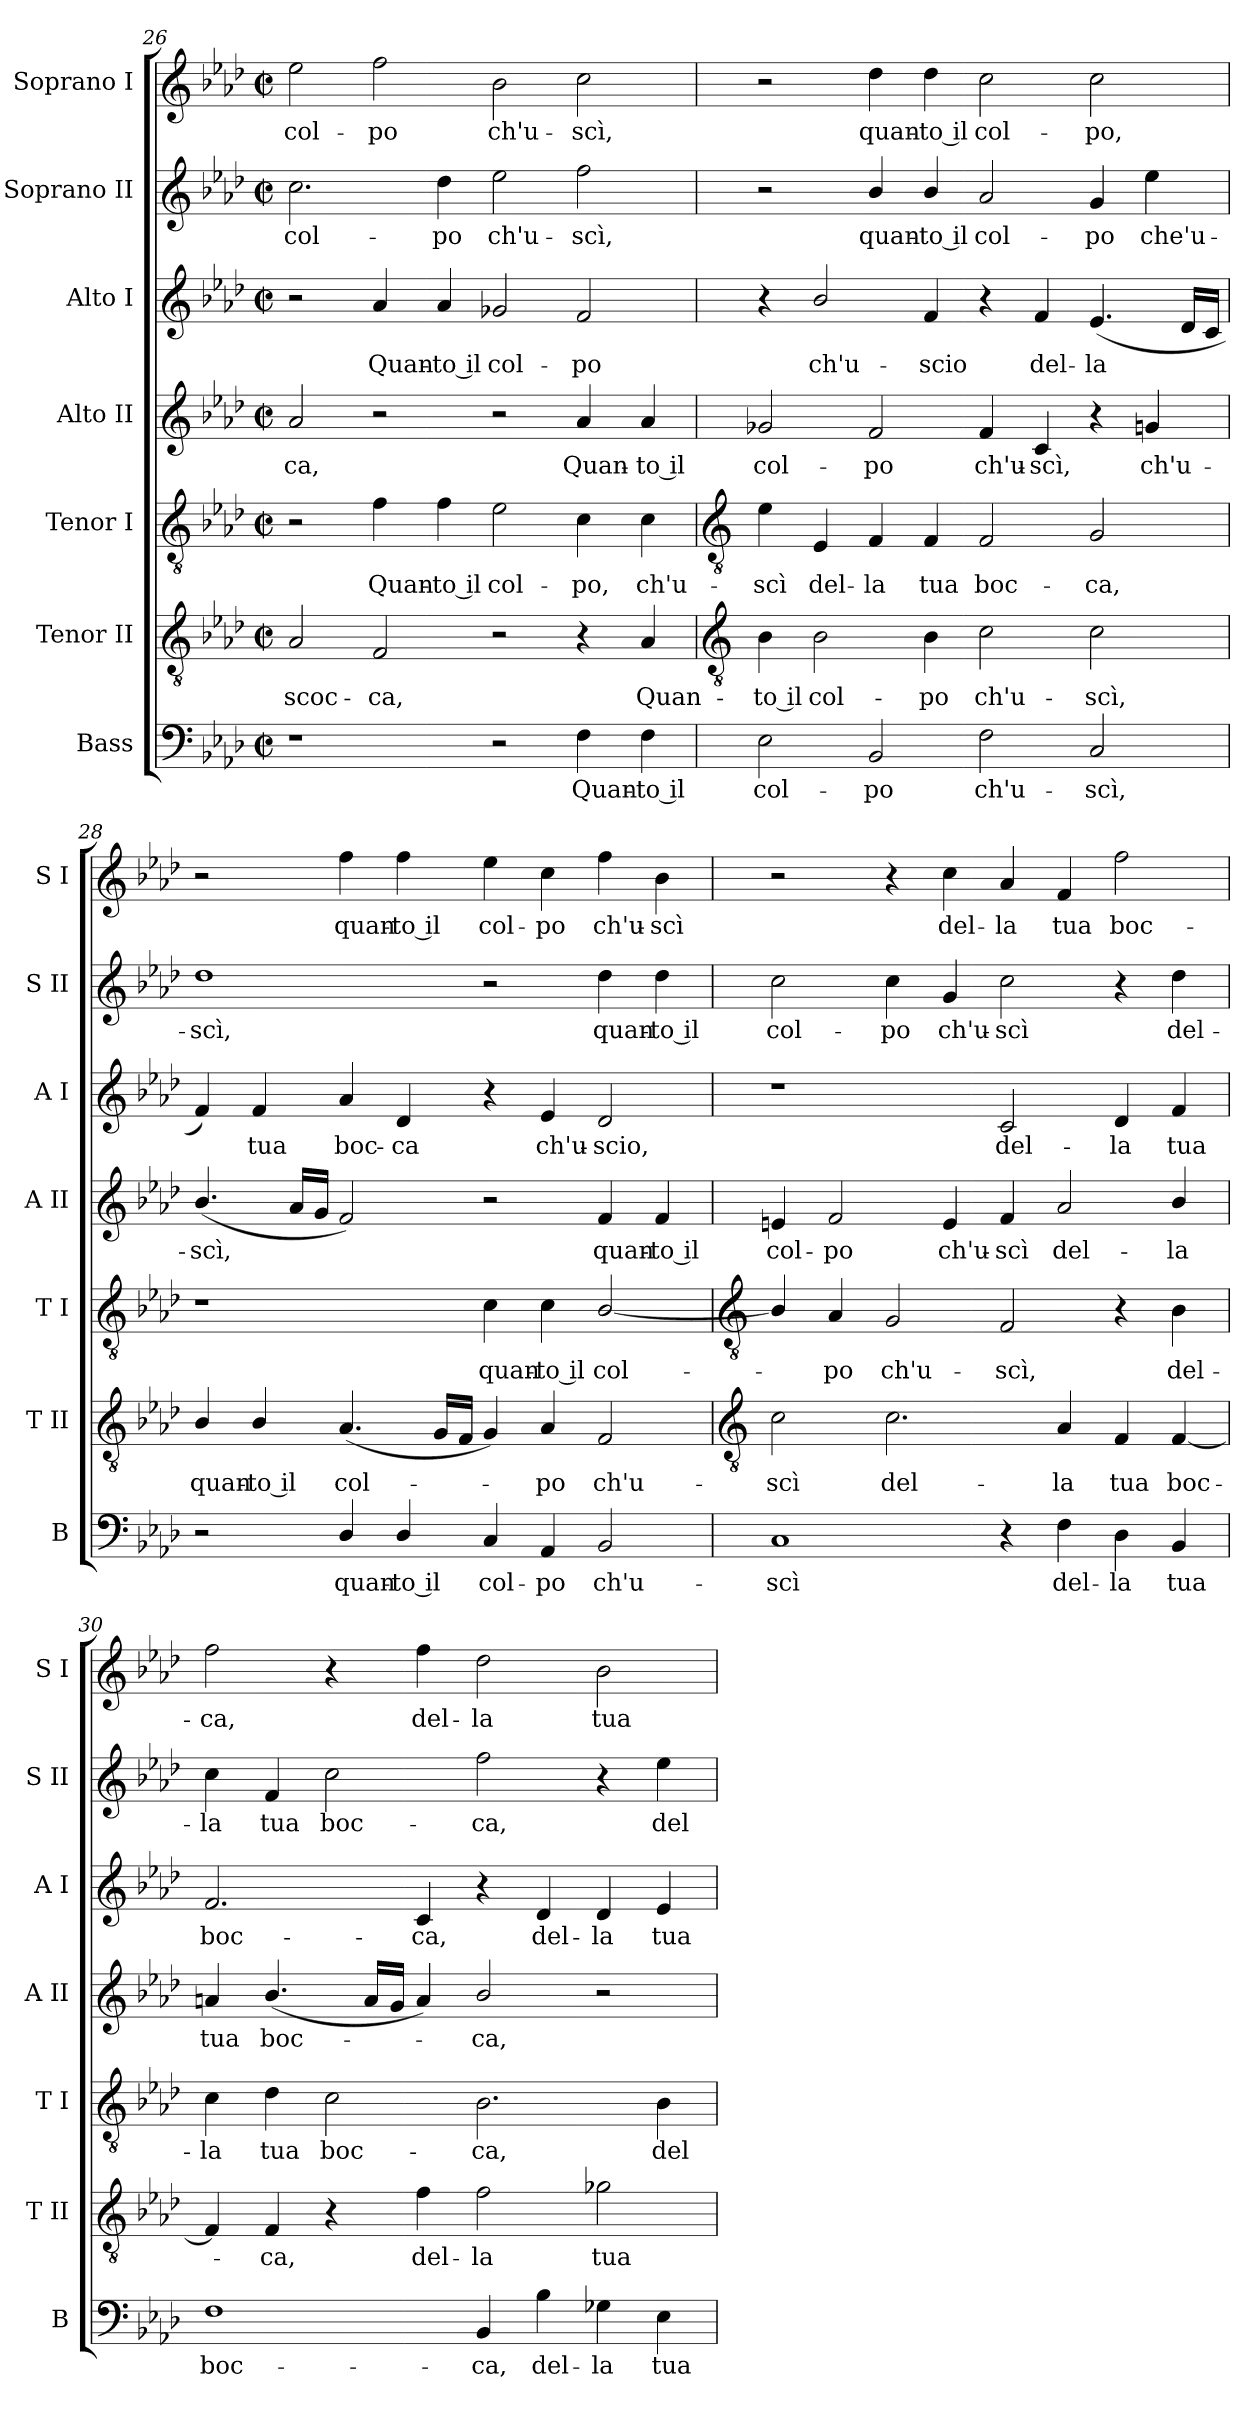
**kern	**text	**kern	**text	**kern	**text	**kern	**text	**kern	**text	**kern	**text	**kern	**text
*part7	*part7	*part6	*part6	*part5	*part5	*part4	*part4	*part3	*part3	*part2	*part2	*part1	*part1
*staff7	*staff7	*staff6	*staff6	*staff5	*staff5	*staff4	*staff4	*staff3	*staff3	*staff2	*staff2	*staff1	*staff1
*I"Bass	*	*I"Tenor II	*	*I"Tenor I	*	*I"Alto II	*	*I"Alto I	*	*I"Soprano II	*	*I"Soprano I	*
*I'B	*	*I'T II	*	*I'T I	*	*I'A II	*	*I'A I	*	*I'S II	*	*I'S I	*
*clefF4	*	*clefGv2	*	*clefGv2	*	*clefG2	*	*clefG2	*	*clefG2	*	*clefG2	*
*k[b-e-a-d-]	*	*k[b-e-a-d-]	*	*k[b-e-a-d-]	*	*k[b-e-a-d-]	*	*k[b-e-a-d-]	*	*k[b-e-a-d-]	*	*k[b-e-a-d-]	*
*A-:	*	*A-:	*	*A-:	*	*A-:	*	*A-:	*	*A-:	*	*A-:	*
*M4/2	*	*M4/2	*	*M4/2	*	*M4/2	*	*M4/2	*	*M4/2	*	*M4/2	*
*met(c|)	*	*met(c|)	*	*met(c|)	*	*met(c|)	*	*met(c|)	*	*met(c|)	*	*met(c|)	*
=26	=26	=26	=26	=26	=26	=26	=26	=26	=26	=26	=26	=26	=26
!	!	!	!LO:LY:b	!	!	!	!LO:LY:b	!	!	!	!LO:LY:b	!	!LO:LY:b
1r	.	2A-	scoc-	2r	.	2a-	-ca,	2r	.	2.cc	col-	2ee-	col-
!	!	!	!LO:LY:b	!	!LO:LY:b	!	!	!	!LO:LY:b	!	!	!	!LO:LY:b
.	.	2F	-ca,	4f	Quan-	2r	.	4a-	Quan-	.	.	2ff	-po
!	!	!	!	!	!LO:LY:b	!	!	!	!LO:LY:b	!	!LO:LY:b	!	!
.	.	.	.	4f	-to il	.	.	4a-	-to il	4dd-	-po	.	.
!	!	!	!	!	!LO:LY:b	!	!	!	!LO:LY:b	!	!LO:LY:b	!	!LO:LY:b
2r	.	2r	.	2e-	col-	2r	.	2g-X	col-	2ee-	ch'u-	2b-	ch'u-
!	!LO:LY:b	!	!	!	!LO:LY:b	!	!LO:LY:b	!	!LO:LY:b	!	!LO:LY:b	!	!LO:LY:b
4F	Quan-	4r	.	4c	-po,	4a-	Quan-	2f	-po	2ff	-scì,	2cc	-scì,
!	!LO:LY:b	!	!LO:LY:b	!	!LO:LY:b	!	!LO:LY:b	!	!	!	!	!	!
4F	-to il	4A-	Quan-	4c	ch'u-	4a-	-to il	.	.	.	.	.	.
!!LO:LB:g=z
=27	=27	=27	=27	=27	=27	=27	=27	=27	=27	=27	=27	=27	=27
*	*	*clefGv2	*	*clefGv2	*	*	*	*	*	*	*	*	*
!	!LO:LY:b	!	!LO:LY:b	!	!LO:LY:b	!	!LO:LY:b	!	!	!	!	!	!
2E-	col-	4B-	-to il	4e-	-scì	2g-X	col-	4r	.	2r	.	2r	.
!	!	!	!LO:LY:b	!	!LO:LY:b	!	!	!	!LO:LY:b	!	!	!	!
.	.	2B-	col-	4E-	del-	.	.	2b-/	ch'u-	.	.	.	.
!	!LO:LY:b	!	!	!	!LO:LY:b	!	!LO:LY:b	!	!	!	!LO:LY:b	!	!LO:LY:b
2BB-	-po	.	.	4F	-la	2f	-po	.	.	4b-/	quan-	4dd-	quan-
!	!	!	!LO:LY:b	!	!LO:LY:b	!	!	!	!LO:LY:b	!	!LO:LY:b	!	!LO:LY:b
.	.	4B-	-po	4F	tua	.	.	4f	-scio	4b-/	-to il	4dd-	-to il
!	!LO:LY:b	!	!LO:LY:b	!	!LO:LY:b	!	!LO:LY:b	!	!	!	!LO:LY:b	!	!LO:LY:b
2F	ch'u-	2c	ch'u-	2F	boc-	4f	ch'u-	4r	.	2a-	col-	2cc	col-
!	!	!	!	!	!	!	!LO:LY:b	!	!LO:LY:b	!	!	!	!
.	.	.	.	.	.	4c	-scì,	4f	del-	.	.	.	.
!	!LO:LY:b	!	!LO:LY:b	!	!LO:LY:b	!	!	!	!LO:LY:b	!	!LO:LY:b	!	!LO:LY:b
2C	-scì,	2c	-scì,	2G	-ca,	4r	.	(<4.e-	-la	4g	-po	2cc	-po,
!	!	!	!	!	!	!	!LO:LY:b	!	!	!	!LO:LY:b	!	!
.	.	.	.	.	.	4gn	ch'u-	.	.	4ee-	che'u-	.	.
.	.	.	.	.	.	.	.	16d-LL	.	.	.	.	.
.	.	.	.	.	.	.	.	16cJJ	.	.	.	.	.
=28	=28	=28	=28	=28	=28	=28	=28	=28	=28	=28	=28	=28	=28
!	!	!	!LO:LY:b	!	!	!	!LO:LY:b	!	!	!	!LO:LY:b	!	!
2r	.	4B-/	quan-	1r	.	(<4.b-/	-scì,	4f)	.	1dd-	-scì,	2r	.
!	!	!	!LO:LY:b	!	!	!	!	!	!LO:LY:b	!	!	!	!
.	.	4B-/	-to il	.	.	.	.	4f	tua	.	.	.	.
.	.	.	.	.	.	16a-LL	.	.	.	.	.	.	.
.	.	.	.	.	.	16gJJ	.	.	.	.	.	.	.
!	!LO:LY:b	!	!LO:LY:b	!	!	!	!	!	!LO:LY:b	!	!	!	!LO:LY:b
4D-/	quan-	(<4.A-	col-	.	.	2f)	.	4a-	boc-	.	.	4ff	quan-
!	!LO:LY:b	!	!	!	!	!	!	!	!LO:LY:b	!	!	!	!LO:LY:b
4D-/	-to il	.	.	.	.	.	.	4d-	-ca	.	.	4ff	-to il
.	.	16GLL	.	.	.	.	.	.	.	.	.	.	.
.	.	16FJJ	.	.	.	.	.	.	.	.	.	.	.
!	!LO:LY:b	!	!	!	!LO:LY:b	!	!	!	!	!	!	!	!LO:LY:b
4C	col-	4G)	.	4c	quan-	2r	.	4r	.	2r	.	4ee-	col-
!	!LO:LY:b	!	!LO:LY:b	!	!LO:LY:b	!	!	!	!LO:LY:b	!	!	!	!LO:LY:b
4AA-	-po	4A-	po	4c	-to il	.	.	4e-	ch'u-	.	.	4cc	-po
!	!LO:LY:b	!	!LO:LY:b	!	!LO:LY:b	!	!LO:LY:b	!	!LO:LY:b	!	!LO:LY:b	!	!LO:LY:b
2BB-	ch'u-	2F	ch'u-	[2B-/	col-	4f	quan-	2d-	-scio,	4dd-	quan-	4ff	ch'u-
!	!	!	!	!	!	!	!LO:LY:b	!	!	!	!LO:LY:b	!	!LO:LY:b
.	.	.	.	.	.	4f	-to il	.	.	4dd-	-to il	4b-	-scì
!!LO:LB:g=z
=29	=29	=29	=29	=29	=29	=29	=29	=29	=29	=29	=29	=29	=29
*	*	*clefGv2	*	*clefGv2	*	*	*	*	*	*	*	*	*
!	!LO:LY:b	!	!LO:LY:b	!	!	!	!LO:LY:b	!	!	!	!LO:LY:b	!	!
1C	-scì	2c	-scì	4B-/]	.	4en	col-	1r	.	2cc	col-	2r	.
!	!	!	!	!	!LO:LY:b	!	!LO:LY:b	!	!	!	!	!	!
.	.	.	.	4A-	po	2f	-po	.	.	.	.	.	.
!	!	!	!LO:LY:b	!	!LO:LY:b	!	!	!	!	!	!LO:LY:b	!	!
.	.	2.c	del-	2G	ch'u-	.	.	.	.	4cc	-po	4r	.
!	!	!	!	!	!	!	!LO:LY:b	!	!	!	!LO:LY:b	!	!LO:LY:b
.	.	.	.	.	.	4e	ch'u-	.	.	4g	ch'u-	4cc	del-
!	!	!	!	!	!LO:LY:b	!	!LO:LY:b	!	!LO:LY:b	!	!LO:LY:b	!	!LO:LY:b
4r	.	.	.	2F	-scì,	4f	-scì	2c	del-	2cc	-scì	4a-	-la
!	!LO:LY:b	!	!LO:LY:b	!	!	!	!LO:LY:b	!	!	!	!	!	!LO:LY:b
4F	del-	4A-	-la	.	.	2a-	del-	.	.	.	.	4f	tua
!	!LO:LY:b	!	!LO:LY:b	!	!	!	!	!	!LO:LY:b	!	!	!	!LO:LY:b
4D-	-la	4F	tua	4r	.	.	.	4d-	-la	4r	.	2ff	boc-
!	!LO:LY:b	!	!LO:LY:b	!	!LO:LY:b	!	!LO:LY:b	!	!LO:LY:b	!	!LO:LY:b	!	!
4BB-	tua	[4F	boc-	4B-	del-	4b-/	-la	4f	tua	4dd-	del-	.	.
=30	=30	=30	=30	=30	=30	=30	=30	=30	=30	=30	=30	=30	=30
!	!LO:LY:b	!	!	!	!LO:LY:b	!	!LO:LY:b	!	!LO:LY:b	!	!LO:LY:b	!	!LO:LY:b
1F	boc-	4F]	.	4c	-la	4an	tua	2.f	boc-	4cc	-la	2ff	-ca,
!	!	!	!LO:LY:b	!	!LO:LY:b	!	!LO:LY:b	!	!	!	!LO:LY:b	!	!
.	.	4F	ca,	4d-	tua	(<4.b-/	boc-	.	.	4f	tua	.	.
!	!	!	!	!	!LO:LY:b	!	!	!	!	!	!LO:LY:b	!	!
.	.	4r	.	2c	boc-	.	.	.	.	2cc	boc-	4r	.
.	.	.	.	.	.	16aLL	.	.	.	.	.	.	.
.	.	.	.	.	.	16gJJ	.	.	.	.	.	.	.
!	!	!	!LO:LY:b	!	!	!	!	!	!LO:LY:b	!	!	!	!LO:LY:b
.	.	4f	del-	.	.	4a)	.	4c	-ca,	.	.	4ff	del-
!	!LO:LY:b	!	!LO:LY:b	!	!LO:LY:b	!	!LO:LY:b	!	!	!	!LO:LY:b	!	!LO:LY:b
4BB-	-ca,	2f	-la	2.B-	-ca,	2b-/	ca,	4r	.	2ff	-ca,	2dd-	-la
!	!LO:LY:b	!	!	!	!	!	!	!	!LO:LY:b	!	!	!	!
4B-	del-	.	.	.	.	.	.	4d-	del-	.	.	.	.
!	!LO:LY:b	!	!LO:LY:b	!	!	!	!	!	!LO:LY:b	!	!	!	!LO:LY:b
4G-X	-la	2g-X	tua	.	.	2r	.	4d-	-la	4r	.	2b-	tua
!	!LO:LY:b	!	!	!	!LO:LY:b	!	!	!	!LO:LY:b	!	!LO:LY:b	!	!
4E-	tua	.	.	4B-	del	.	.	4e-	tua	4ee-	del-	.	.
=	=	=	=	=	=	=	=	=	=	=	=	=	=
*-	*-	*-	*-	*-	*-	*-	*-	*-	*-	*-	*-	*-	*-
